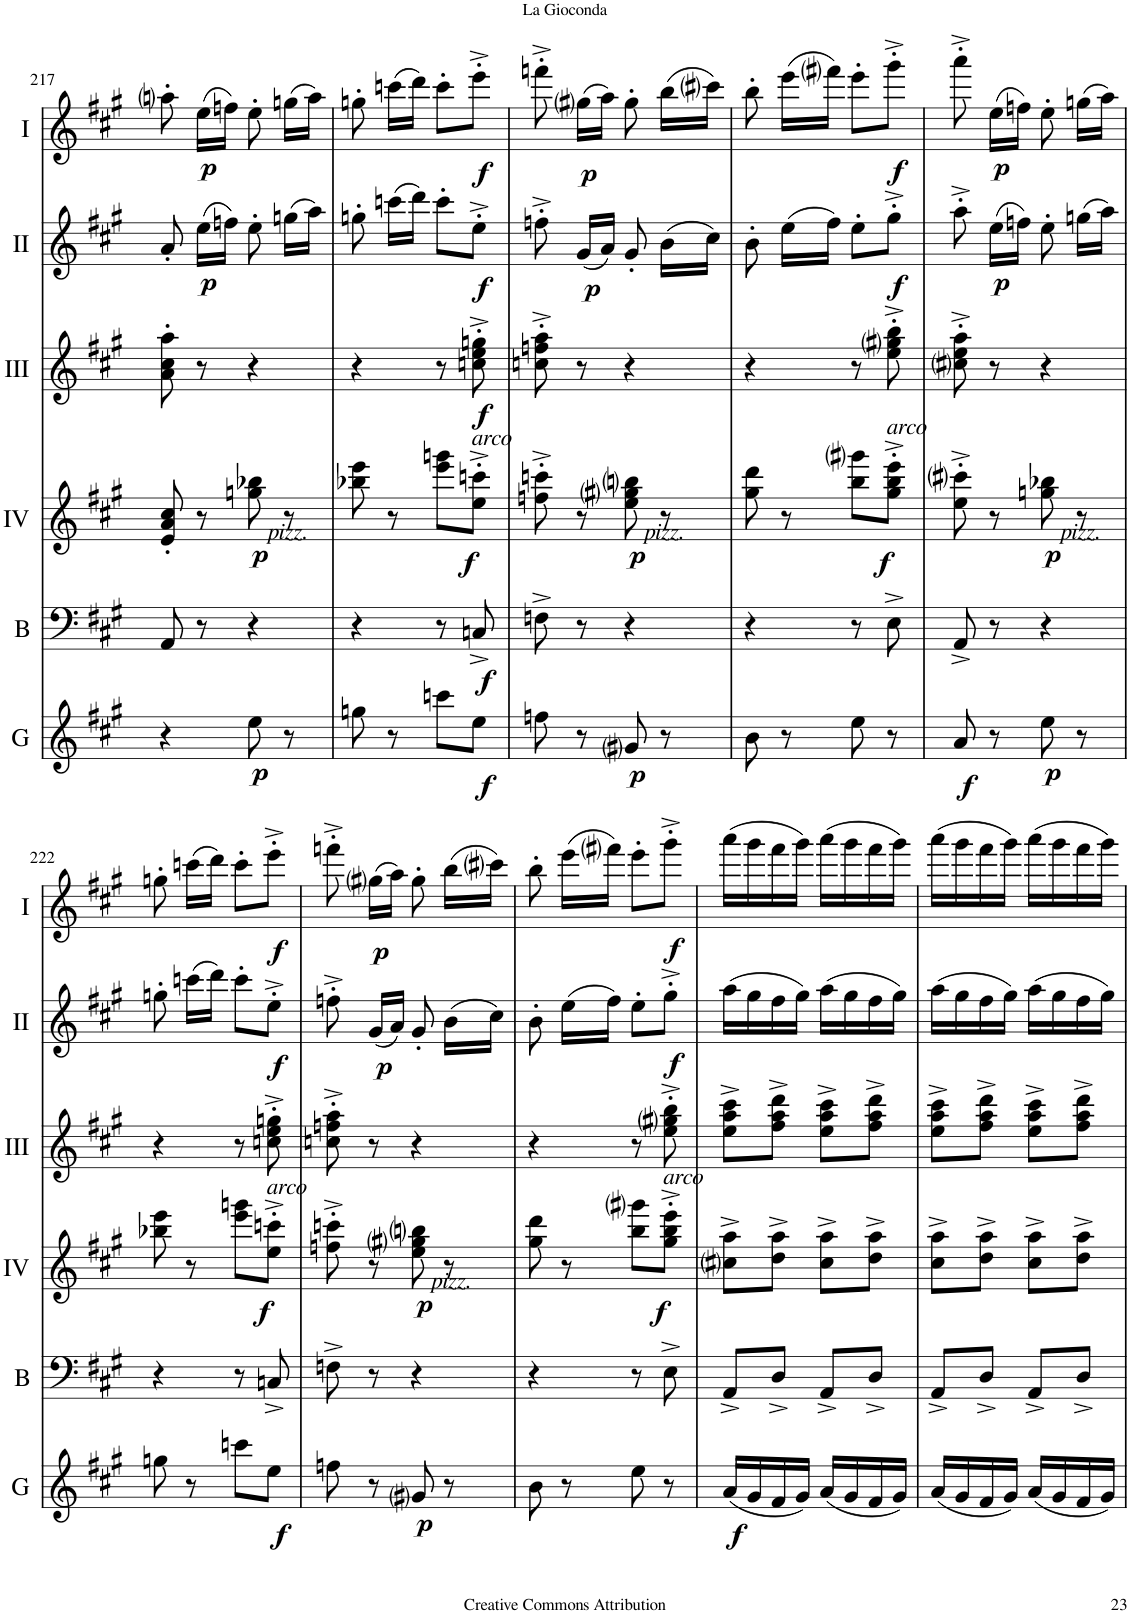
**kern	**dynam	**kern	**dynam	**kern	**dynam	**kern	**dynam	**kern	**dynam	**kern	**dynam
*part6	*part6	*part5	*part5	*part4	*part4	*part3	*part3	*part2	*part2	*part1	*part1
*staff6	*staff6	*staff5	*staff5	*staff4	*staff4	*staff3	*staff3	*staff2	*staff2	*staff1	*staff1
*I"Glock.	*	*I"Bass	*	*I"Acc. 4	*	*I"Acc. 3	*	*I"Acc. 2	*	*I"Acc. 1	*
*I'G	*	*I'B	*	*	*	*	*	*	*	*	*
!!LO:PB:g=z
*clefG2	*	*clefF4	*	*clefG2	*	*clefG2	*	*clefG2	*	*clefG2	*
*Trd-14c-24	*	*Trd7c12	*	*Trd7c12	*	*	*	*	*	*	*
*k[f#c#g#]	*	*k[f#c#g#]	*	*k[f#c#g#]	*	*k[f#c#g#]	*	*k[f#c#g#]	*	*k[f#c#g#]	*
*M2/4	*	*M2/4	*	*M2/4	*	*M2/4	*	*M2/4	*	*M2/4	*
=217	=217	=217	=217	=217	=217	=217	=217	=217	=217	=217	=217
4r	.	8AA/	.	8e/' 8a/' 8cc#/'	.	8A\' 8c#\' 8a\'	.	8a'/	.	8aani'\	.
!	!	!	!	!	!	!	!	!	!LO:DY:b	!	!LO:DY:b
.	.	8r	.	8r	.	8r	.	(16ee\LL	p	(16ee\LL	p
.	.	.	.	.	.	.	.	16ffn\JJ)	.	16ffn\JJ)	.
!	!	!	!	!LO:TX:a:i:t=pizz.	!	!	!	!	!	!	!
!	!LO:DY:b	!	!	!	!LO:DY:b	!	!	!	!	!	!
8ee\	p	4r	.	8ggn\ 8bb-X\	p	4r	.	8ee'\	.	8ee'\	.
8r	.	.	.	8r	.	.	.	(16ggn\LL	.	(16ggn\LL	.
.	.	.	.	.	.	.	.	16aa\JJ)	.	16aa\JJ)	.
=218	=218	=218	=218	=218	=218	=218	=218	=218	=218	=218	=218
8ggn\	.	4r	.	8bb-X\ 8eee\	.	4r	.	8ggn'\	.	8ggn'\	.
8r	.	.	.	8r	.	.	.	(16cccn\LL	.	(16cccn\LL	.
.	.	.	.	.	.	.	.	16ddd\JJ)	.	16ddd\JJ)	.
8cccn\L	.	8r	.	8eee\ 8gggn\L	.	8r	.	8ccc'\L	.	8ccc'\L	.
!	!	!	!	!LO:TX:a:i:t=arco	!	!	!	!	!	!	!
!	!LO:DY:b	!	!LO:DY:b	!	!LO:DY:b	!	!LO:DY:b	!	!LO:DY:b	!	!LO:DY:b
8ee\J	f	8Cn^/	f	8ee\'^ 8cccn\'^J	f	8cn\'^ 8e\'^ 8gn\'^	f	8ee'^\J	f	8eee'^\J	f
=219	=219	=219	=219	=219	=219	=219	=219	=219	=219	=219	=219
8ffn\	.	8Fn^\	.	8ffn\'^ 8cccn\'^	.	8cn\'^ 8fn\'^ 8a\'^	.	8ffn'^\	.	8fffn'^\	.
!	!	!	!	!	!	!	!	!	!LO:DY:b	!	!LO:DY:b
8r	.	8r	.	8r	.	8r	.	(16g#/LL	p	(16gg#i\LL	p
.	.	.	.	.	.	.	.	16a/JJ)	.	16aa\JJ)	.
!	!	!	!	!LO:TX:a:i:t=pizz.	!	!	!	!	!	!	!
!	!LO:DY:b	!	!	!	!LO:DY:b	!	!	!	!	!	!
8g#i/	p	4r	.	8ee\ 8gg#i\ 8bbni\	p	4r	.	8g#'/	.	8gg#'\	.
8r	.	.	.	8r	.	.	.	(16b\LL	.	(16bb\LL	.
.	.	.	.	.	.	.	.	16cc#\JJ)	.	16ccc#i\JJ)	.
=220	=220	=220	=220	=220	=220	=220	=220	=220	=220	=220	=220
8b\	.	4r	.	8gg#\ 8ddd\	.	4r	.	8b'\	.	8bb'\	.
8r	.	.	.	8r	.	.	.	(16ee\LL	.	(16eee\LL	.
.	.	.	.	.	.	.	.	16ff#\JJ)	.	16fff#i\JJ)	.
8ee\	.	8r	.	8bb\ 8ggg#i\L	.	8r	.	8ee'\L	.	8eee'\L	.
!	!	!	!	!LO:TX:a:i:t=arco	!	!	!	!	!	!	!
!	!	!	!	!	!LO:DY:b	!	!	!	!LO:DY:b	!	!LO:DY:b
8r	.	8E^\	.	8gg#\'^ 8bb\'^ 8eee\'^J	f	8e\'^ 8g#i\'^ 8b\'^	.	8gg#'^\J	f	8ggg#'^\J	f
=221	=221	=221	=221	=221	=221	=221	=221	=221	=221	=221	=221
!	!LO:DY:b	!	!	!	!	!	!	!	!	!	!
8a/	f	8AA^/	.	8ee\'^ 8ccc#i\'^	.	8c#i\'^ 8e\'^ 8a\'^	.	8aa'^\	.	8aaa'^\	.
!	!	!	!	!	!	!	!	!	!LO:DY:b	!	!LO:DY:b
8r	.	8r	.	8r	.	8r	.	(16ee\LL	p	(16ee\LL	p
.	.	.	.	.	.	.	.	16ffn\JJ)	.	16ffn\JJ)	.
!	!	!	!	!LO:TX:a:i:t=pizz.	!	!	!	!	!	!	!
!	!LO:DY:b	!	!	!	!LO:DY:b	!	!	!	!	!	!
8ee\	p	4r	.	8ggn\ 8bb-X\	p	4r	.	8ee'\	.	8ee'\	.
8r	.	.	.	8r	.	.	.	(16ggn\LL	.	(16ggn\LL	.
.	.	.	.	.	.	.	.	16aa\JJ)	.	16aa\JJ)	.
!!LO:LB:g=z
=222	=222	=222	=222	=222	=222	=222	=222	=222	=222	=222	=222
8ggn\	.	4r	.	8bb-X\ 8eee\	.	4r	.	8ggn'\	.	8ggn'\	.
8r	.	.	.	8r	.	.	.	(16cccn\LL	.	(16cccn\LL	.
.	.	.	.	.	.	.	.	16ddd\JJ)	.	16ddd\JJ)	.
8cccn\L	.	8r	.	8eee\ 8gggn\L	.	8r	.	8ccc'\L	.	8ccc'\L	.
!	!	!	!	!LO:TX:a:i:t=arco	!	!	!	!	!	!	!
!	!LO:DY:b	!	!	!	!LO:DY:b	!	!	!	!LO:DY:b	!	!LO:DY:b
8ee\J	f	8Cn^/	.	8ee\'^ 8cccn\'^J	f	8cn\'^ 8e\'^ 8gn\'^	.	8ee'^\J	f	8eee'^\J	f
=223	=223	=223	=223	=223	=223	=223	=223	=223	=223	=223	=223
8ffn\	.	8Fn^\	.	8ffn\'^ 8cccn\'^	.	8cn\'^ 8fn\'^ 8a\'^	.	8ffn'^\	.	8fffn'^\	.
!	!	!	!	!	!	!	!	!	!LO:DY:b	!	!LO:DY:b
8r	.	8r	.	8r	.	8r	.	(16g#/LL	p	(16gg#i\LL	p
.	.	.	.	.	.	.	.	16a/JJ)	.	16aa\JJ)	.
!	!	!	!	!LO:TX:a:i:t=pizz.	!	!	!	!	!	!	!
!	!LO:DY:b	!	!	!	!LO:DY:b	!	!	!	!	!	!
8g#i/	p	4r	.	8ee\ 8gg#i\ 8bbni\	p	4r	.	8g#'/	.	8gg#'\	.
8r	.	.	.	8r	.	.	.	(16b\LL	.	(16bb\LL	.
.	.	.	.	.	.	.	.	16cc#\JJ)	.	16ccc#i\JJ)	.
=224	=224	=224	=224	=224	=224	=224	=224	=224	=224	=224	=224
8b\	.	4r	.	8gg#\ 8ddd\	.	4r	.	8b'\	.	8bb'\	.
8r	.	.	.	8r	.	.	.	(16ee\LL	.	(16eee\LL	.
.	.	.	.	.	.	.	.	16ff#\JJ)	.	16fff#i\JJ)	.
8ee\	.	8r	.	8bb\ 8ggg#i\L	.	8r	.	8ee'\L	.	8eee'\L	.
!	!	!	!	!LO:TX:a:i:t=arco	!	!	!	!	!	!	!
!	!	!	!	!	!LO:DY:b	!	!	!	!LO:DY:b	!	!LO:DY:b
8r	.	8E^\	.	8gg#\'^ 8bb\'^ 8eee\'^J	f	8e\'^ 8g#i\'^ 8b\'^	.	8gg#'^\J	f	8ggg#'^\J	f
=225	=225	=225	=225	=225	=225	=225	=225	=225	=225	=225	=225
!	!LO:DY:b	!	!	!	!	!	!	!	!	!	!
(16a/LL	f	8AA^/L	.	8cc#i\^ 8aa\^L	.	8e\^ 8a\^ 8cc#\^L	.	(16aa\LL	.	(16aaa\LL	.
16g#/	.	.	.	.	.	.	.	16gg#\	.	16ggg#\	.
16f#/	.	8D^/J	.	8dd\^ 8aa\^J	.	8f#\^ 8a\^ 8dd\^J	.	16ff#\	.	16fff#\	.
16g#/JJ)	.	.	.	.	.	.	.	16gg#\JJ)	.	16ggg#\JJ)	.
(16a/LL	.	8AA^/L	.	8cc#\^ 8aa\^L	.	8e\^ 8a\^ 8cc#\^L	.	(16aa\LL	.	(16aaa\LL	.
16g#/	.	.	.	.	.	.	.	16gg#\	.	16ggg#\	.
16f#/	.	8D^/J	.	8dd\^ 8aa\^J	.	8f#\^ 8a\^ 8dd\^J	.	16ff#\	.	16fff#\	.
16g#/JJ)	.	.	.	.	.	.	.	16gg#\JJ)	.	16ggg#\JJ)	.
=226	=226	=226	=226	=226	=226	=226	=226	=226	=226	=226	=226
(16a/LL	.	8AA^/L	.	8cc#\^ 8aa\^L	.	8e\^ 8a\^ 8cc#\^L	.	(16aa\LL	.	(16aaa\LL	.
16g#/	.	.	.	.	.	.	.	16gg#\	.	16ggg#\	.
16f#/	.	8D^/J	.	8dd\^ 8aa\^J	.	8f#\^ 8a\^ 8dd\^J	.	16ff#\	.	16fff#\	.
16g#/JJ)	.	.	.	.	.	.	.	16gg#\JJ)	.	16ggg#\JJ)	.
(16a/LL	.	8AA^/L	.	8cc#\^ 8aa\^L	.	8e\^ 8a\^ 8cc#\^L	.	(16aa\LL	.	(16aaa\LL	.
16g#/	.	.	.	.	.	.	.	16gg#\	.	16ggg#\	.
16f#/	.	8D^/J	.	8dd\^ 8aa\^J	.	8f#\^ 8a\^ 8dd\^J	.	16ff#\	.	16fff#\	.
16g#/JJ)	.	.	.	.	.	.	.	16gg#\JJ)	.	16ggg#\JJ)	.
=	=	=	=	=	=	=	=	=	=	=	=
*-	*-	*-	*-	*-	*-	*-	*-	*-	*-	*-	*-
